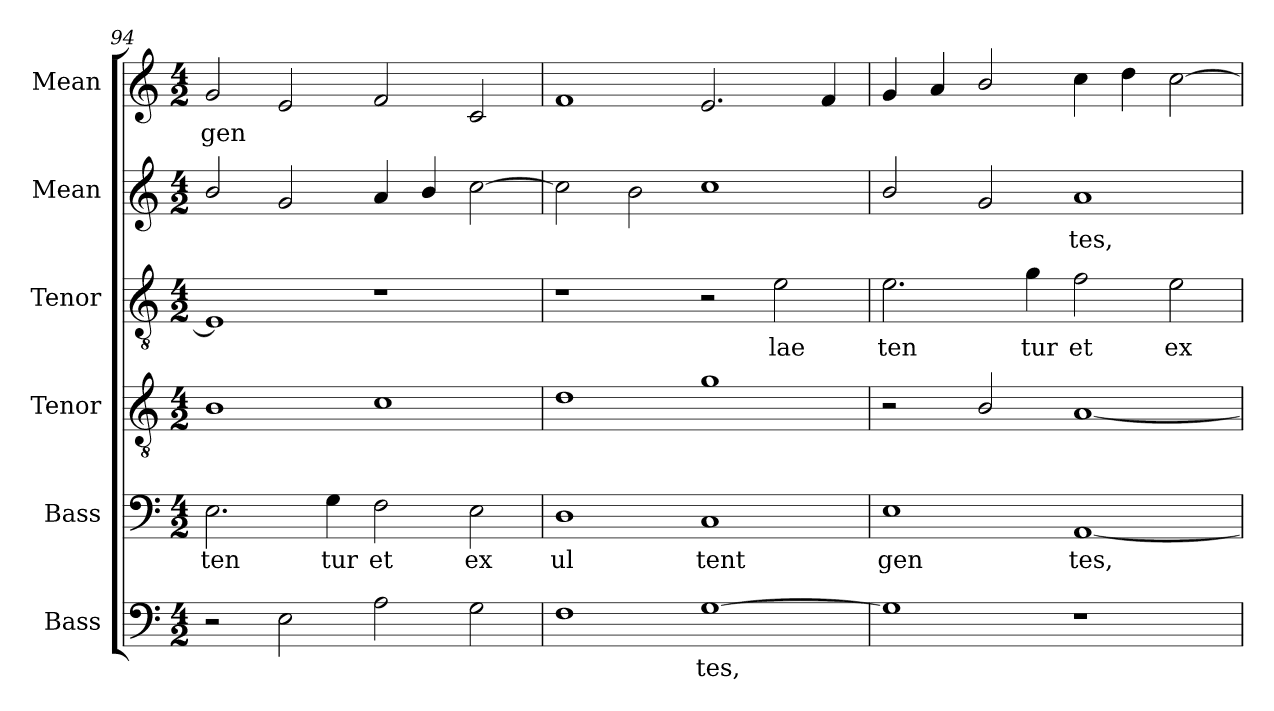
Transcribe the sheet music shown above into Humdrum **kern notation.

**kern	**text	**kern	**text	**kern	**kern	**text	**kern	**text	**kern	**text
*part6	*part6	*part5	*part5	*part4	*part3	*part3	*part2	*part2	*part1	*part1
*staff6	*staff6	*staff5	*staff5	*staff4	*staff3	*staff3	*staff2	*staff2	*staff1	*staff1
*I"Bass	*	*I"Bass	*	*I"Tenor	*I"Tenor	*	*I"Mean	*	*I"Mean	*
*I'B.	*	*I'B.	*	*I'T.	*I'T.	*	*I'M.	*	*I'M.	*
*clefF4	*	*clefF4	*	*clefGv2	*clefGv2	*	*clefG2	*	*clefG2	*
*	*	*	*	*ITrd7c12	*ITrd7c12	*	*	*	*	*
*k[]	*	*k[]	*	*k[]	*k[]	*	*k[]	*	*k[]	*
*a:	*	*a:	*	*a:	*a:	*	*a:	*	*a:	*
*M4/2	*	*M4/2	*	*M4/2	*M4/2	*	*M4/2	*	*M4/2	*
=94	=94	=94	=94	=94	=94	=94	=94	=94	=94	=94
!	!	!	!LO:LY:b:color=#000000	!	!	!	!	!	!	!
!	!	!	!	!	!	!	!	!	!	!LO:LY:b:color=#000000
2r	.	2.Ei\	ten	1BBi	1EEi]	.	2bi/	.	2gi/	gen
2Ei\	.	.	.	.	.	.	2gi/	.	2ei/	.
!	!	!	!LO:LY:b:color=#000000	!	!	!	!	!	!	!
.	.	4Gi\	tur	.	.	.	.	.	.	.
!	!	!	!LO:LY:b:color=#000000	!	!	!	!	!	!	!
2Ai\	.	2Fi\	et	1Ci	1r	.	4ai/	.	2fi/	.
.	.	.	.	.	.	.	4bi/	.	.	.
!	!	!	!LO:LY:b:color=#000000	!	!	!	!	!	!	!
2Gi\	.	2Ei\	ex	.	.	.	[>2cci\	.	2ci/	.
=95	=95	=95	=95	=95	=95	=95	=95	=95	=95	=95
!	!	!	!LO:LY:b:color=#000000	!	!	!	!	!	!	!
1Fi	.	1Di	ul	1Di	1r	.	2cci\]	.	1fi	.
.	.	.	.	.	.	.	2bi\	.	.	.
!	!LO:LY:b:color=#000000	!	!	!	!	!	!	!	!	!
!	!	!	!LO:LY:b:color=#000000	!	!	!	!	!	!	!
[>1Gi	tes,	1Ci	tent	1Gi	2r	.	1cci	.	2.ei/	.
!	!	!	!	!	!	!LO:LY:b:color=#000000	!	!	!	!
.	.	.	.	.	2Ei\	lae	.	.	.	.
.	.	.	.	.	.	.	.	.	4fi/	.
=96	=96	=96	=96	=96	=96	=96	=96	=96	=96	=96
!	!	!	!LO:LY:b:color=#000000	!	!	!	!	!	!	!
!	!	!	!	!	!	!LO:LY:b:color=#000000	!	!	!	!
1Gi]	.	1Ei	gen	2r	2.Ei\	ten	2bi/	.	4gi/	.
.	.	.	.	.	.	.	.	.	4ai/	.
.	.	.	.	2BBi/	.	.	2gi/	.	2bi/	.
!	!	!	!	!	!	!LO:LY:b:color=#000000	!	!	!	!
.	.	.	.	.	4Gi\	tur	.	.	.	.
!	!	!	!LO:LY:b:color=#000000	!	!	!	!	!	!	!
!	!	!	!	!	!	!LO:LY:b:color=#000000	!	!	!	!
!	!	!	!	!	!	!	!	!LO:LY:b:color=#000000	!	!
1r	.	[<1AAi	tes,	[<1AAi	2Fi\	et	1ai	tes,	4cci\	.
.	.	.	.	.	.	.	.	.	4ddi\	.
!	!	!	!	!	!	!LO:LY:b:color=#000000	!	!	!	!
.	.	.	.	.	2Ei\	ex	.	.	[>2cci\	.
=	=	=	=	=	=	=	=	=	=	=
*-	*-	*-	*-	*-	*-	*-	*-	*-	*-	*-
